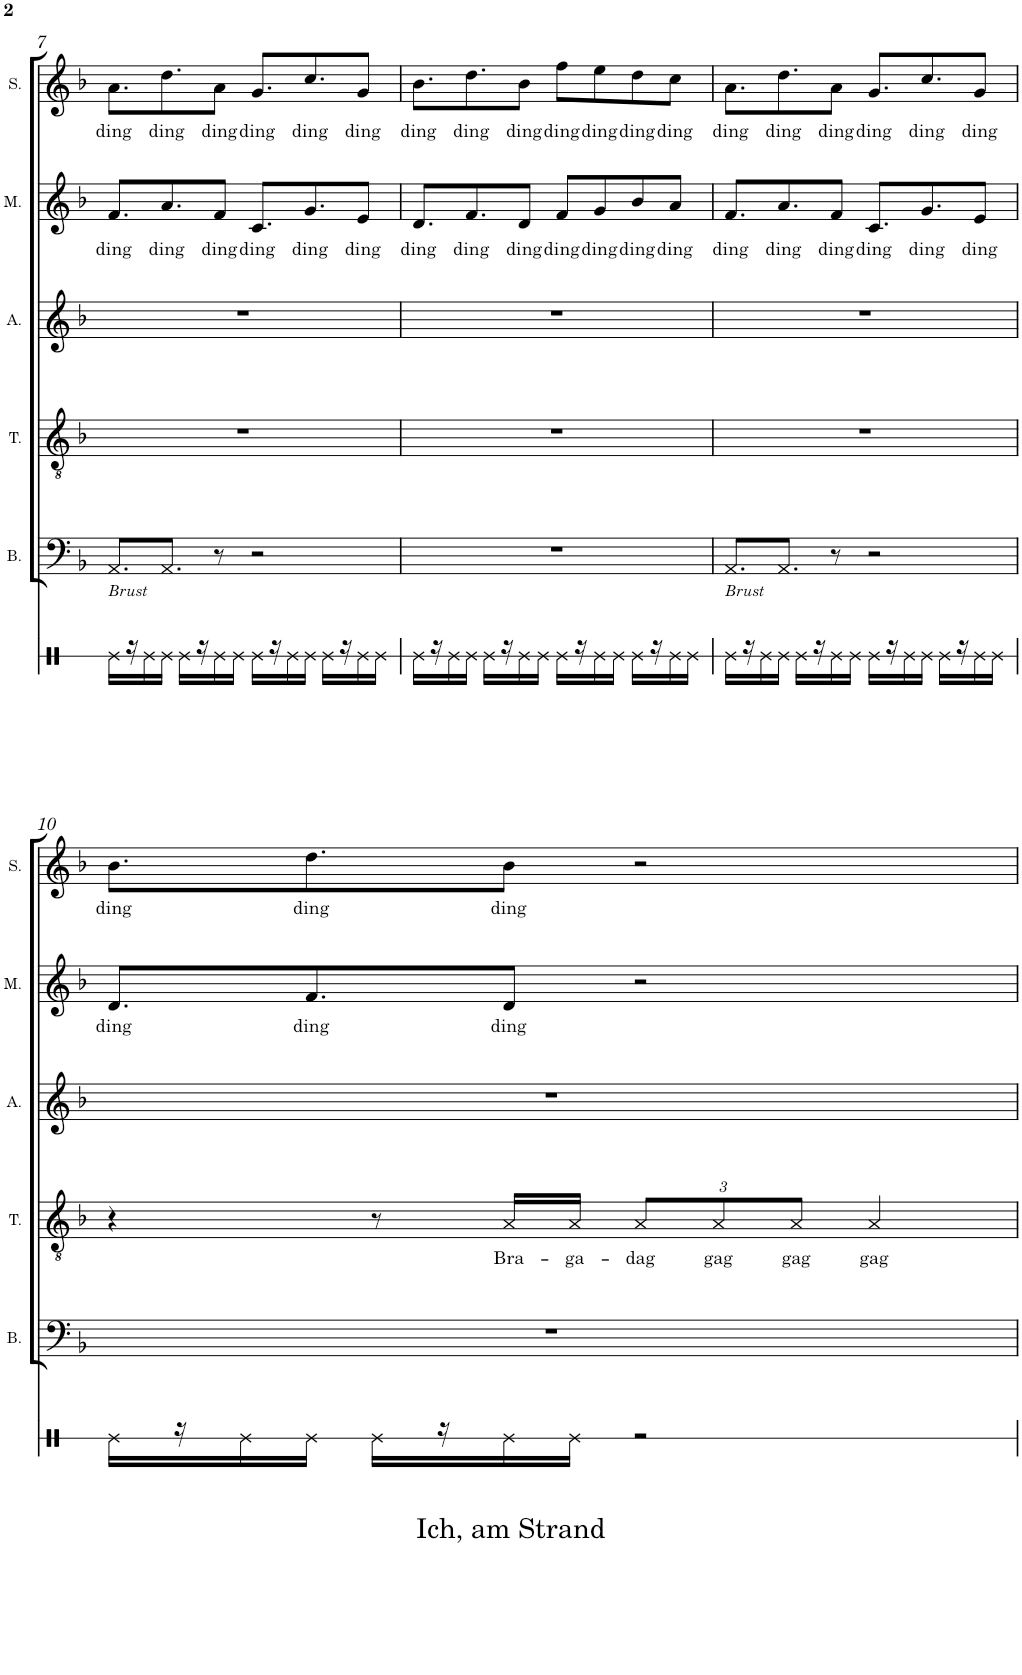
**kern	**kern	**kern	**text	**kern	**kern	**text	**kern	**text
*part6	*part5	*part4	*part4	*part3	*part2	*part2	*part1	*part1
*staff6	*staff5	*staff4	*staff4	*staff3	*staff2	*staff2	*staff1	*staff1
*I"Perkussion	*I"Bass	*I"Tenor	*	*I"Alt	*I"Mezzo	*	*I"Sopran	*
*	*I'B.	*I'T.	*	*I'A.	*I'M.	*	*I'S.	*
!!LO:PB:g=z
*clefX	*clefF4	*clefGv2	*	*clefG2	*clefG2	*	*clefG2	*
*k[b-]	*k[b-]	*k[b-]	*	*k[b-]	*k[b-]	*	*k[b-]	*
*d:	*d:	*d:	*	*d:	*d:	*	*d:	*
*M4/4	*M4/4	*M4/4	*	*M4/4	*M4/4	*	*M4/4	*
=7	=7	=7	=7	=7	=7	=7	=7	=7
!	!LO:TX:b:i:t=Brust	!	!	!	!	!	!	!
!	!	!	!	!	!	!LO:LY:b	!	!LO:LY:b
16Re\LL	8.AA/L	1r	.	1r	8.f/L	ding	8.a\L	ding
16r	.	.	.	.	.	.	.	.
16Re\	.	.	.	.	.	.	.	.
!	!	!	!	!	!	!LO:LY:b	!	!LO:LY:b
16Re\JJ	8.AA/J	.	.	.	8.a/	ding	8.dd\	ding
16Re\LL	.	.	.	.	.	.	.	.
16r	.	.	.	.	.	.	.	.
!	!	!	!	!	!	!LO:LY:b	!	!LO:LY:b
16Re\	8r	.	.	.	8f/J	ding	8a\J	ding
16Re\JJ	.	.	.	.	.	.	.	.
!	!	!	!	!	!	!LO:LY:b	!	!LO:LY:b
16Re\LL	2r	.	.	.	8.c/L	ding	8.g/L	ding
16r	.	.	.	.	.	.	.	.
16Re\	.	.	.	.	.	.	.	.
!	!	!	!	!	!	!LO:LY:b	!	!LO:LY:b
16Re\JJ	.	.	.	.	8.g/	ding	8.cc/	ding
16Re\LL	.	.	.	.	.	.	.	.
16r	.	.	.	.	.	.	.	.
!	!	!	!	!	!	!LO:LY:b	!	!LO:LY:b
16Re\	.	.	.	.	8e/J	ding	8g/J	ding
16Re\JJ	.	.	.	.	.	.	.	.
=8	=8	=8	=8	=8	=8	=8	=8	=8
!	!	!	!	!	!	!LO:LY:b	!	!LO:LY:b
16Re\LL	1r	1r	.	1r	8.d/L	ding	8.b-\L	ding
16r	.	.	.	.	.	.	.	.
16Re\	.	.	.	.	.	.	.	.
!	!	!	!	!	!	!LO:LY:b	!	!LO:LY:b
16Re\JJ	.	.	.	.	8.f/	ding	8.dd\	ding
16Re\LL	.	.	.	.	.	.	.	.
16r	.	.	.	.	.	.	.	.
!	!	!	!	!	!	!LO:LY:b	!	!LO:LY:b
16Re\	.	.	.	.	8d/J	ding	8b-\J	ding
16Re\JJ	.	.	.	.	.	.	.	.
!	!	!	!	!	!	!LO:LY:b	!	!LO:LY:b
16Re\LL	.	.	.	.	8f/L	ding	8ff\L	ding
16r	.	.	.	.	.	.	.	.
!	!	!	!	!	!	!LO:LY:b	!	!LO:LY:b
16Re\	.	.	.	.	8g/	ding	8ee\	ding
16Re\JJ	.	.	.	.	.	.	.	.
!	!	!	!	!	!	!LO:LY:b	!	!LO:LY:b
16Re\LL	.	.	.	.	8b-/	ding	8dd\	ding
16r	.	.	.	.	.	.	.	.
!	!	!	!	!	!	!LO:LY:b	!	!LO:LY:b
16Re\	.	.	.	.	8a/J	ding	8cc\J	ding
16Re\JJ	.	.	.	.	.	.	.	.
=9	=9	=9	=9	=9	=9	=9	=9	=9
!	!LO:TX:b:i:t=Brust	!	!	!	!	!	!	!
!	!	!	!	!	!	!LO:LY:b	!	!LO:LY:b
16Re\LL	8.AA/L	1r	.	1r	8.f/L	ding	8.a\L	ding
16r	.	.	.	.	.	.	.	.
16Re\	.	.	.	.	.	.	.	.
!	!	!	!	!	!	!LO:LY:b	!	!LO:LY:b
16Re\JJ	8.AA/J	.	.	.	8.a/	ding	8.dd\	ding
16Re\LL	.	.	.	.	.	.	.	.
16r	.	.	.	.	.	.	.	.
!	!	!	!	!	!	!LO:LY:b	!	!LO:LY:b
16Re\	8r	.	.	.	8f/J	ding	8a\J	ding
16Re\JJ	.	.	.	.	.	.	.	.
!	!	!	!	!	!	!LO:LY:b	!	!LO:LY:b
16Re\LL	2r	.	.	.	8.c/L	ding	8.g/L	ding
16r	.	.	.	.	.	.	.	.
16Re\	.	.	.	.	.	.	.	.
!	!	!	!	!	!	!LO:LY:b	!	!LO:LY:b
16Re\JJ	.	.	.	.	8.g/	ding	8.cc/	ding
16Re\LL	.	.	.	.	.	.	.	.
16r	.	.	.	.	.	.	.	.
!	!	!	!	!	!	!LO:LY:b	!	!LO:LY:b
16Re\	.	.	.	.	8e/J	ding	8g/J	ding
16Re\JJ	.	.	.	.	.	.	.	.
!!LO:LB:g=z
=10	=10	=10	=10	=10	=10	=10	=10	=10
!	!	!	!	!	!	!LO:LY:b	!	!LO:LY:b
16Re\LL	1r	4r	.	1r	8.d/L	ding	8.b-\L	ding
16r	.	.	.	.	.	.	.	.
16Re\	.	.	.	.	.	.	.	.
!	!	!	!	!	!	!LO:LY:b	!	!LO:LY:b
16Re\JJ	.	.	.	.	8.f/	ding	8.dd\	ding
16Re\LL	.	8r	.	.	.	.	.	.
16r	.	.	.	.	.	.	.	.
!	!	!	!LO:LY:b	!	!	!LO:LY:b	!	!LO:LY:b
16Re\	.	16A/LL	Bra-	.	8d/J	ding	8b-\J	ding
!	!	!	!LO:LY:b	!	!	!	!	!
16Re\JJ	.	16A/JJ	-ga-	.	.	.	.	.
*	*	*Xbrackettup	*	*	*	*	*	*
!	!	!	!LO:LY:b	!	!	!	!	!
2r	.	12A/L	-dag	.	2r	.	2r	.
!	!	!	!LO:LY:b	!	!	!	!	!
.	.	12A/	gag	.	.	.	.	.
!	!	!	!LO:LY:b	!	!	!	!	!
.	.	12A/J	gag	.	.	.	.	.
!	!	!	!LO:LY:b	!	!	!	!	!
.	.	4A/	gag	.	.	.	.	.
=	=	=	=	=	=	=	=	=
*-	*-	*-	*-	*-	*-	*-	*-	*-
